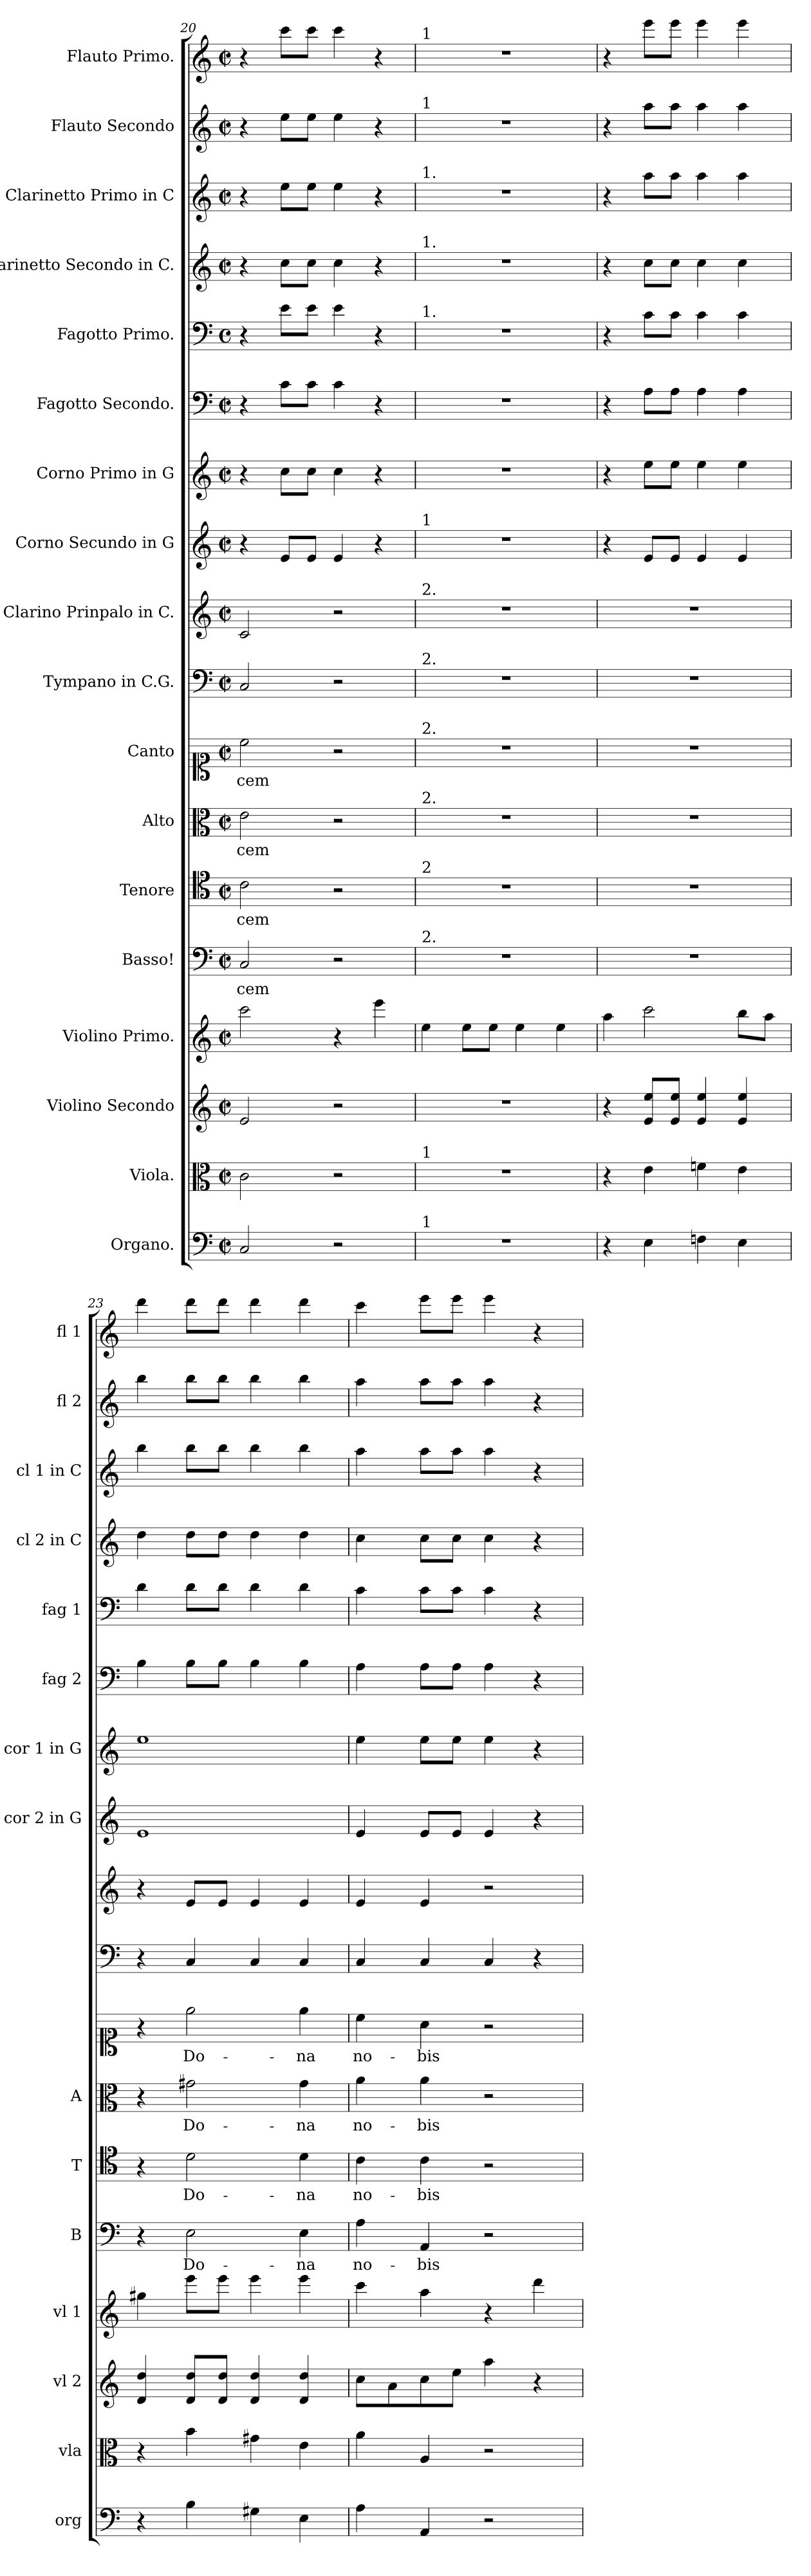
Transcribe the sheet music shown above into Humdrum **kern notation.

**kern	**kern	**kern	**kern	**kern	**text	**kern	**text	**kern	**text	**kern	**text	**kern	**kern	**kern	**kern	**kern	**kern	**kern	**kern	**kern	**kern
*part18	*part17	*part16	*part15	*part14	*part14	*part13	*part13	*part12	*part12	*part11	*part11	*part10	*part9	*part8	*part7	*part6	*part5	*part4	*part3	*part2	*part1
*staff18	*staff17	*staff16	*staff15	*staff14	*staff14	*staff13	*staff13	*staff12	*staff12	*staff11	*staff11	*staff10	*staff9	*staff8	*staff7	*staff6	*staff5	*staff4	*staff3	*staff2	*staff1
*I"Organo.	*I"Viola.	*I"Violino Secondo	*I"Violino Primo.	*I"Basso!	*	*I"Tenore	*	*I"Alto	*	*I"Canto	*	*I"Tympano in C.G.	*I"Clarino Prinpalo in C.	*I"Corno Secundo in G	*I"Corno Primo in G	*I"Fagotto Secondo.	*I"Fagotto Primo.	*I"Clarinetto Secondo in C.	*I"Clarinetto Primo in C	*I"Flauto Secondo	*I"Flauto Primo.
*I'org	*I'vla	*I'vl 2	*I'vl 1	*I'B	*	*I'T	*	*I'A	*	*	*	*	*	*I'cor 2 in G	*I'cor 1 in G	*I'fag 2	*I'fag 1	*I'cl 2 in C	*I'cl 1 in C	*I'fl 2	*I'fl 1
*clefF4	*clefC3	*clefG2	*clefG2	*clefF4	*	*clefC4	*	*clefC3	*	*clefC1	*	*clefF4	*clefG2	*clefG2	*clefG2	*clefF4	*clefF4	*clefG2	*clefG2	*clefG2	*clefG2
*k[]	*k[]	*k[]	*k[]	*k[]	*	*k[]	*	*k[]	*	*k[]	*	*k[]	*k[]	*k[]	*k[]	*k[]	*k[]	*k[]	*k[]	*k[]	*k[]
*C:	*C:	*C:	*C:	*C:	*	*C:	*	*C:	*	*C:	*	*C:	*C:	*C:	*C:	*C:	*C:	*C:	*C:	*C:	*C:
*M2/2	*M2/2	*M2/2	*M2/2	*M2/2	*	*M2/2	*	*M2/2	*	*M2/2	*	*M2/2	*M2/2	*M2/2	*M2/2	*M2/2	*M2/2	*M2/2	*M2/2	*M2/2	*M2/2
*met(c|)	*met(c|)	*met(c|)	*met(c|)	*met(c|)	*	*met(c|)	*	*met(c|)	*	*met(c|)	*	*met(c|)	*met(c|)	*met(c|)	*met(c|)	*met(c|)	*met(c)	*met(c|)	*met(c|)	*met(c|)	*met(c|)
=20	=20	=20	=20	=20	=20	=20	=20	=20	=20	=20	=20	=20	=20	=20	=20	=20	=20	=20	=20	=20	=20
2C/	2c\	2e/	2ccc\	2C/	-cem	2c\	-cem	2e\	-cem	2cc\	-cem	2C/	2c/	4r	4r	4r	4r	4r	4r	4r	4r
.	.	.	.	.	.	.	.	.	.	.	.	.	.	8e/L	8cc\L	8c\L	8e\L	8cc\L	8ee\L	8ee\L	8ccc\L
.	.	.	.	.	.	.	.	.	.	.	.	.	.	8e/J	8cc\J	8c\J	8e\J	8cc\J	8ee\J	8ee\J	8ccc\J
2r	2r	2r	4r	2r	.	2r	.	2r	.	2r	.	2r	2r	4e/	4cc\	4c\	4e\	4cc\	4ee\	4ee\	4ccc\
.	.	.	4eee\	.	.	.	.	.	.	.	.	.	.	4r	4r	4r	4r	4r	4r	4r	4r
=21	=21	=21	=21	=21	=21	=21	=21	=21	=21	=21	=21	=21	=21	=21	=21	=21	=21	=21	=21	=21	=21
!	!	!	!	!	!	!	!	!	!	!	!	!	!	!	!	!	!	!	!	!	!LO:TX:a:t=1
!	!	!	!	!	!	!	!	!	!	!	!	!	!	!	!	!	!	!	!	!LO:TX:a:t=1	!
!	!	!	!	!	!	!	!	!	!	!	!	!	!	!	!	!	!	!	!LO:TX:a:t=1.	!	!
!	!	!	!	!	!	!	!	!	!	!	!	!	!	!	!	!	!	!LO:TX:a:t=1.	!	!	!
!	!	!	!	!	!	!	!	!	!	!	!	!	!	!	!	!	!LO:TX:a:t=1.	!	!	!	!
!	!	!	!	!	!	!	!	!	!	!	!	!	!	!LO:TX:a:t=1	!	!	!	!	!	!	!
!	!	!	!	!	!	!	!	!	!	!	!	!	!LO:TX:a:t=2.	!	!	!	!	!	!	!	!
!	!	!	!	!	!	!	!	!	!	!	!	!LO:TX:a:t=2.	!	!	!	!	!	!	!	!	!
!	!	!	!	!	!	!	!	!	!	!LO:TX:a:t=2.	!	!	!	!	!	!	!	!	!	!	!
!	!	!	!	!	!	!	!	!LO:TX:a:t=2.	!	!	!	!	!	!	!	!	!	!	!	!	!
!	!	!	!	!	!	!LO:TX:a:t=2	!	!	!	!	!	!	!	!	!	!	!	!	!	!	!
!	!	!	!	!LO:TX:a:t=2.	!	!	!	!	!	!	!	!	!	!	!	!	!	!	!	!	!
!	!LO:TX:a:t=1	!	!	!	!	!	!	!	!	!	!	!	!	!	!	!	!	!	!	!	!
!LO:TX:a:t=1	!	!	!	!	!	!	!	!	!	!	!	!	!	!	!	!	!	!	!	!	!
1r	1r	1r	4ee\	1r	.	1r	.	1r	.	1r	.	1r	1r	1r	1r	1r	1r	1r	1r	1r	1r
.	.	.	8ee\L	.	.	.	.	.	.	.	.	.	.	.	.	.	.	.	.	.	.
.	.	.	8ee\J	.	.	.	.	.	.	.	.	.	.	.	.	.	.	.	.	.	.
.	.	.	4ee\	.	.	.	.	.	.	.	.	.	.	.	.	.	.	.	.	.	.
.	.	.	4ee\	.	.	.	.	.	.	.	.	.	.	.	.	.	.	.	.	.	.
=22	=22	=22	=22	=22	=22	=22	=22	=22	=22	=22	=22	=22	=22	=22	=22	=22	=22	=22	=22	=22	=22
4r	4r	4r	4aa\	1r	.	1r	.	1r	.	1r	.	1r	1r	4r	4r	4r	4r	4r	4r	4r	4r
4E\	4e\	8e/ 8ee/L	2ccc\	.	.	.	.	.	.	.	.	.	.	8e/L	8ee\L	8A\L	8c\L	8cc\L	8aa\L	8aa\L	8eee\L
.	.	8e/ 8ee/J	.	.	.	.	.	.	.	.	.	.	.	8e/J	8ee\J	8A\J	8c\J	8cc\J	8aa\J	8aa\J	8eee\J
4Fn\	4fn\	4e/ 4ee/	.	.	.	.	.	.	.	.	.	.	.	4e/	4ee\	4A\	4c\	4cc\	4aa\	4aa\	4eee\
4E\	4e\	4e/ 4ee/	8bb\L	.	.	.	.	.	.	.	.	.	.	4e/	4ee\	4A\	4c\	4cc\	4aa\	4aa\	4eee\
.	.	.	8aa\J	.	.	.	.	.	.	.	.	.	.	.	.	.	.	.	.	.	.
=23	=23	=23	=23	=23	=23	=23	=23	=23	=23	=23	=23	=23	=23	=23	=23	=23	=23	=23	=23	=23	=23
4r	4r	4d/ 4dd/	4gg#X\	4r	.	4r	.	4r	.	4r	.	4r	4r	1e	1ee	4B\	4d\	4dd\	4bb\	4bb\	4ddd\
4B\	4b\	8d/ 8dd/L	8eee\L	2E\	Do-	2d\	Do-	2g#X\	Do-	2ee\	Do-	4C/	8e/L	.	.	8B\L	8d\L	8dd\L	8bb\L	8bb\L	8ddd\L
.	.	8d/ 8dd/J	8eee\J	.	.	.	.	.	.	.	.	.	8e/J	.	.	8B\J	8d\J	8dd\J	8bb\J	8bb\J	8ddd\J
4G#X\	4g#X\	4d/ 4dd/	4eee\	.	.	.	.	.	.	.	.	4C/	4e/	.	.	4B\	4d\	4dd\	4bb\	4bb\	4ddd\
4E\	4e\	4d/ 4dd/	4eee\	4E\	-na	4d\	-na	4g#\	-na	4ee\	-na	4C/	4e/	.	.	4B\	4d\	4dd\	4bb\	4bb\	4ddd\
=24	=24	=24	=24	=24	=24	=24	=24	=24	=24	=24	=24	=24	=24	=24	=24	=24	=24	=24	=24	=24	=24
4A\	4a\	8cc\L	4ccc\	4A\	no-	4c\	no-	4a\	no-	4cc\	no-	4C/	4e/	4e/	4ee\	4A\	4c\	4cc\	4aa\	4aa\	4ccc\
.	.	8a\	.	.	.	.	.	.	.	.	.	.	.	.	.	.	.	.	.	.	.
4AA/	4A/	8cc\	4aa\	4AA/	-bis	4c\	-bis	4a\	-bis	4a\	-bis	4C/	4e/	8e/L	8ee\L	8A\L	8c\L	8cc\L	8aa\L	8aa\L	8eee\L
.	.	8ee\J	.	.	.	.	.	.	.	.	.	.	.	8e/J	8ee\J	8A\J	8c\J	8cc\J	8aa\J	8aa\J	8eee\J
2r	2r	4aa\	4r	2r	.	2r	.	2r	.	2r	.	4C/	2r	4e/	4ee\	4A\	4c\	4cc\	4aa\	4aa\	4eee\
.	.	4r	4ddd\	.	.	.	.	.	.	.	.	4r	.	4r	4r	4r	4r	4r	4r	4r	4r
=	=	=	=	=	=	=	=	=	=	=	=	=	=	=	=	=	=	=	=	=	=
*-	*-	*-	*-	*-	*-	*-	*-	*-	*-	*-	*-	*-	*-	*-	*-	*-	*-	*-	*-	*-	*-
